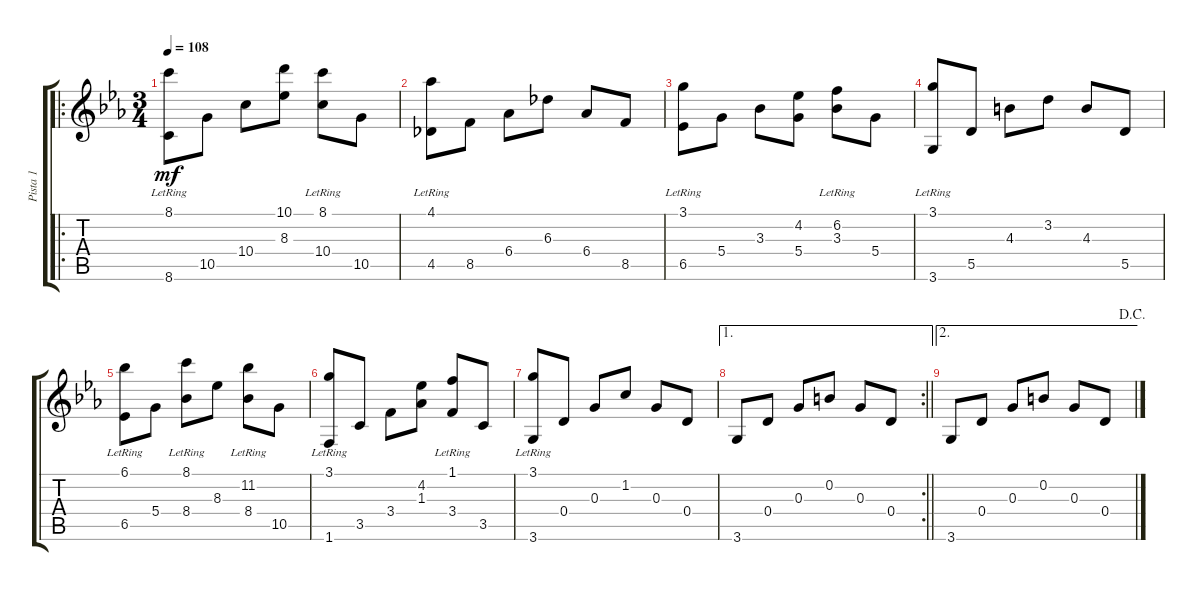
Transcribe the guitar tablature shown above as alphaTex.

\track ("Pista 1" "Pista 1") {instrument acousticguitarsteel}
\staff {score tabs}
\tuning (E4 B3 G3 D3 A2 E2) {hide}
\ro
\ts (3 4)
\tempo 108
\clef g2
\ks cminor
(8.1{lr} 8.6).8{dy mf} 10.5.8 10.4.8 (10.1 8.3).8 (8.1{lr} 10.4).8 10.5.8 |
(4.1{lr} 4.5).8 8.5.8 6.4.8 6.3.8 6.4.8 8.5.8 |
(3.1{lr} 6.5).8 5.4.8 3.3.8 (4.2 5.4).8 (6.2{lr} 3.3).8 5.4.8 |
(3.1{lr} 3.6).8 5.5.8 4.3.8 3.2.8 4.3.8 5.5.8 |
(6.1{lr} 6.5).8 5.4.8 (8.1{lr} 8.4).8 8.3.8 (11.2{lr} 8.4).8 10.5.8 |
(3.1{lr} 1.6).8 3.5.8 3.4.8 (4.2 1.3).8 (1.1{lr} 3.4).8 3.5.8 |
(3.1{lr} 3.6).8 0.4.8 0.3.8 1.2.8 0.3.8 0.4.8 |
\ae 1
\rc 2
\barLineRight lightlight
3.6.8 0.4.8 0.3.8 0.2.8 0.3.8 0.4.8 |
\ae 2
\jump dacapo
3.6.8 0.4.8 0.3.8 0.2.8 0.3.8 0.4.8
